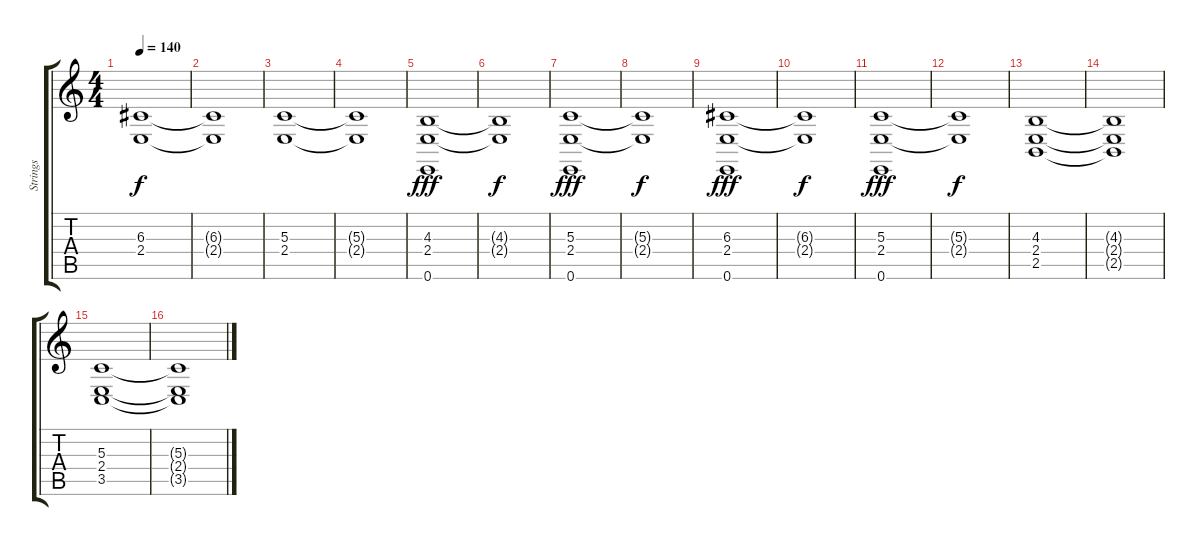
\track ("Strings" "Strings") {instrument stringensemble1}
\staff {score tabs}
\tuning (E4 B3 G3 D3 A2 E2) {hide}
\ts (4 4)
\tempo 140
\clef g2
\ks c
(6.3 2.4).1{dy f} |
(6.3{t} 2.4{t}).1 |
(5.3 2.4).1 |
(5.3{t} 2.4{t}).1 |
(4.3 2.4 0.6).1{dy fff} |
(4.3{t} 2.4{t}).1{dy f} |
(5.3 2.4 0.6).1{dy fff} |
(5.3{t} 2.4{t}).1{dy f} |
(6.3 2.4 0.6).1{dy fff} |
(6.3{t} 2.4{t}).1{dy f} |
(5.3 2.4 0.6).1{dy fff} |
(5.3{t} 2.4{t}).1{dy f} |
(4.3 2.4 2.5).1{volume 16 instrument tremolostrings} |
(4.3{t} 2.4{t} 2.5{t}).1 |
(5.3 2.4 3.5).1 |
(5.3{t} 2.4{t} 3.5{t}).1
